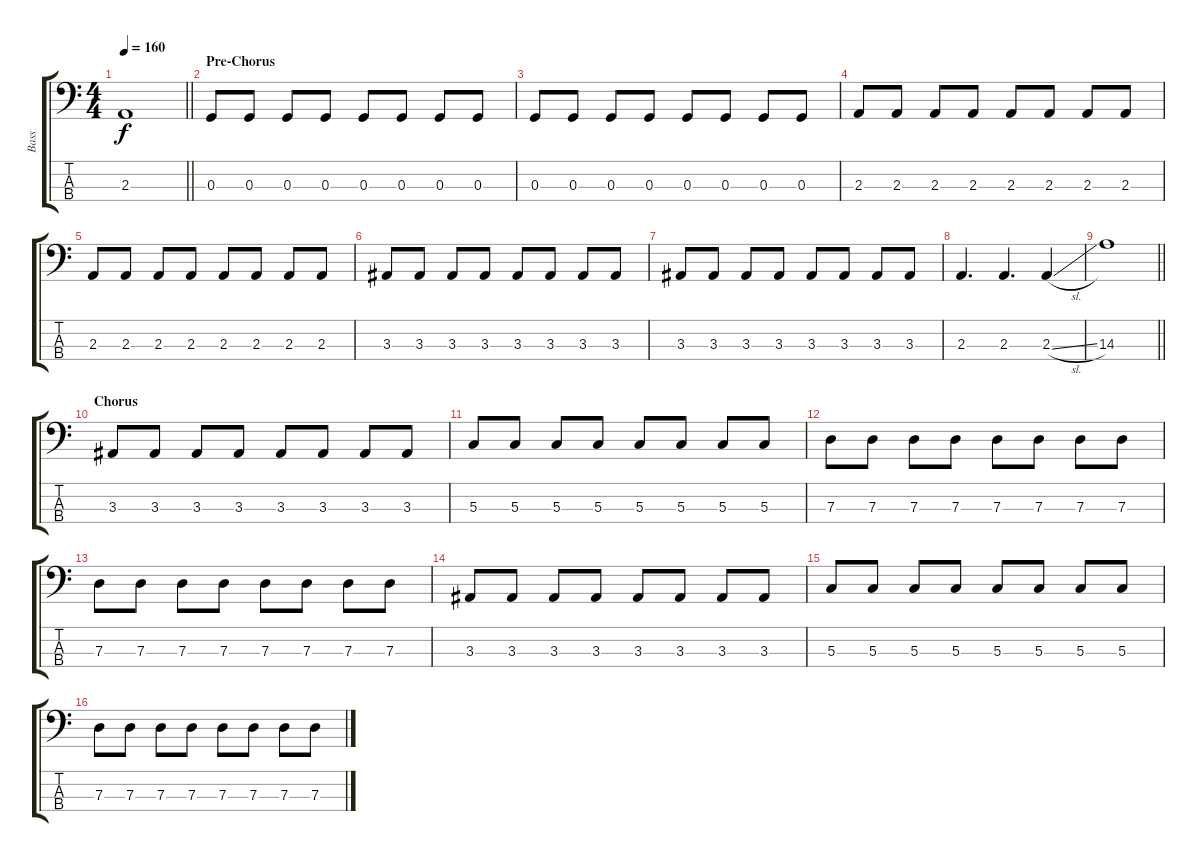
\track ("Bass" "Bass") {instrument electricbassfinger}
\staff {score tabs}
\tuning (F2 C2 G1 D1) {hide}
\ts (4 4)
\tempo 160
\clef f4
\barLineRight lightlight
\ks c
2.3.1{dy f} |
\section ("" "Pre-Chorus")
0.3.8 0.3.8 0.3.8 0.3.8 0.3.8 0.3.8 0.3.8 0.3.8 |
0.3.8 0.3.8 0.3.8 0.3.8 0.3.8 0.3.8 0.3.8 0.3.8 |
2.3.8 2.3.8 2.3.8 2.3.8 2.3.8 2.3.8 2.3.8 2.3.8 |
2.3.8 2.3.8 2.3.8 2.3.8 2.3.8 2.3.8 2.3.8 2.3.8 |
3.3.8 3.3.8 3.3.8 3.3.8 3.3.8 3.3.8 3.3.8 3.3.8 |
3.3.8 3.3.8 3.3.8 3.3.8 3.3.8 3.3.8 3.3.8 3.3.8 |
2.3.4{d} 2.3.4{d} 2.3{sl}.4 |
\barLineRight lightlight
14.3.1 |
\section ("" "Chorus")
3.3.8 3.3.8 3.3.8 3.3.8 3.3.8 3.3.8 3.3.8 3.3.8 |
5.3.8 5.3.8 5.3.8 5.3.8 5.3.8 5.3.8 5.3.8 5.3.8 |
7.3.8 7.3.8 7.3.8 7.3.8 7.3.8 7.3.8 7.3.8 7.3.8 |
7.3.8 7.3.8 7.3.8 7.3.8 7.3.8 7.3.8 7.3.8 7.3.8 |
3.3.8 3.3.8 3.3.8 3.3.8 3.3.8 3.3.8 3.3.8 3.3.8 |
5.3.8 5.3.8 5.3.8 5.3.8 5.3.8 5.3.8 5.3.8 5.3.8 |
7.3.8 7.3.8 7.3.8 7.3.8 7.3.8 7.3.8 7.3.8 7.3.8
